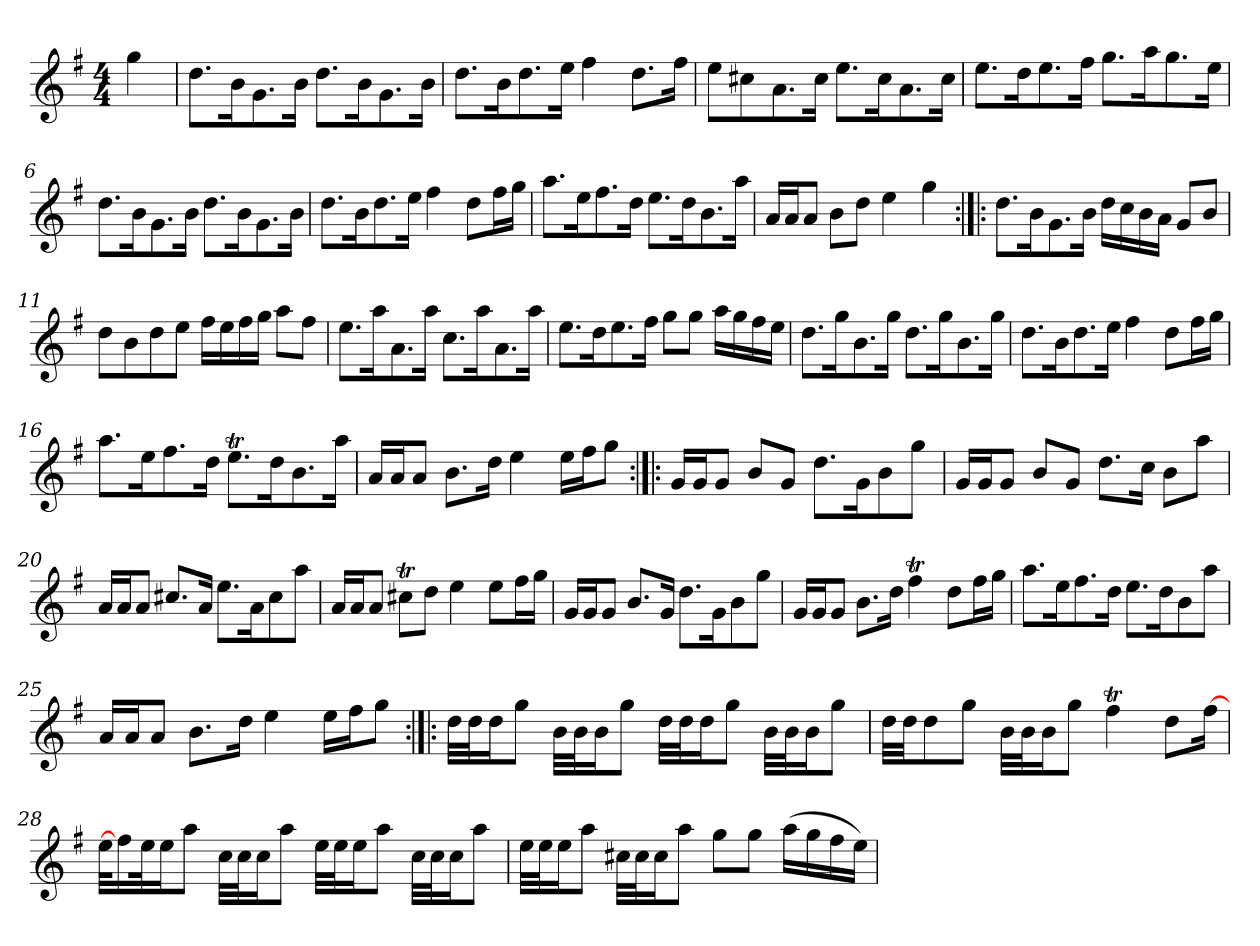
**kern
*part1
*staff1
*clefG2
*k[f#]
*G:
*M4/4
=1
4gg\
=2
8.dd\L
16b\K
8.g\
16b\Jk
8.dd\L
16b\K
8.g\
16b\Jk
=3
8.dd\L
16b\K
8.dd\
16ee\Jk
4ff#\
8.dd\L
16ff#\Jk
=4
8ee\L
8cc#X\
8.a\
16cc#\Jk
8.ee\L
16cc#\K
8.a\
16cc#\Jk
=5
8.ee\L
16dd\K
8.ee\
16ff#\Jk
8.gg\L
16aa\K
8.gg\
16ee\Jk
!!LO:LB:g=z
=6
8.dd\L
16b\K
8.g\
16b\Jk
8.dd\L
16b\K
8.g\
16b\Jk
=7
8.dd\L
16b\K
8.dd\
16ee\Jk
4ff#\
8dd\L
16ff#\L
16gg\JJ
=8
8.aa\L
16ee\K
8.ff#\
16dd\Jk
8.ee\L
16dd\K
8.b\
16aa\Jk
=9
16a/LL
16a/J
8a/J
8b\L
8dd\J
4ee\
4gg\
!!LO:LB:g=z
=10:|!|:
8.dd\L
16b\K
8.g\
16b\Jk
16dd\LL
16cc\
16b\
16a\JJ
8g/L
8b/J
=11
8dd\L
8b\
8dd\
8ee\J
16ff#\LL
16ee\
16ff#\
16gg\JJ
8aa\L
8ff#\J
=12
8.ee\L
16aa\K
8.a\
16aa\Jk
8.cc\L
16aa\K
8.a\
16aa\Jk
=13
8.ee\L
16dd\K
8.ee\
16ff#\Jk
8gg\L
8gg\J
16aa\LL
16gg\
16ff#\
16ee\JJ
!!LO:LB:g=z
=14
8.dd\L
16gg\K
8.b\
16gg\Jk
8.dd\L
16gg\K
8.b\
16gg\Jk
=15
8.dd\L
16b\K
8.dd\
16ee\Jk
4ff#\
8dd\L
16ff#\L
16gg\JJ
=16
8.aa\L
16ee\K
8.ff#\
16dd\Jk
8.eeT\L
16dd\K
8.b\
16aa\Jk
=17
16a/LL
16a/J
8a/J
8.b\L
16dd\Jk
4ee\
16ee\LL
16ff#\J
8gg\J
!!LO:LB:g=z
=18:|!|:
16g/LL
16g/J
8g/J
8b/L
8g/J
8.dd\L
16g\K
8b\
8gg\J
=19
16g/LL
16g/J
8g/J
8b/L
8g/J
8.dd\L
16cc\Jk
8b\L
8aa\J
=20
16a/LL
16a/J
8a/J
8.cc#X/L
16a/Jk
8.ee\L
16a\K
8cc#\
8aa\J
=21
16a/LL
16a/J
8a/J
8cc#Xt\L
8dd\J
4ee\
8ee\L
16ff#\L
16gg\JJ
!!LO:LB:g=z
=22
16g/LL
16g/J
8g/J
8.b/L
16g/Jk
8.dd\L
16g\K
8b\
8gg\J
=23
16g/LL
16g/J
8g/J
8.b\L
16dd\Jk
4ff#t\
8dd\L
16ff#\L
16gg\JJ
=24
8.aa\L
16ee\K
8.ff#\
16dd\Jk
8.ee\L
16dd\K
8b\
8aa\J
=25
16a/LL
16a/J
8a/J
8.b\L
16dd\Jk
4ee\
16ee\LL
16ff#\J
8gg\J
!!LO:LB:g=z
=26:|!|:
32dd\LLL
32dd\J
16dd\J
8gg\J
32b\LLL
32b\J
16b\J
8gg\J
32dd\LLL
32dd\J
16dd\J
8gg\J
32b\LLL
32b\J
16b\J
8gg\J
=27
32dd\LLL
32dd\JJ
8dd\
8gg\J
32b\LLL
32b\J
16b\J
8gg\J
4ff#t\
8dd\L
[16ff#\J
=28
32ee\LLL
16ff#\J]
32ee\J
16ee\J
8aa\J
32cc\LLL
32cc\J
16cc\J
8aa\J
32ee\LLL
32ee\J
16ee\J
8aa\J
32cc\LLL
32cc\J
16cc\J
8aa\J
!!LO:LB:g=z
=29
32ee\LLL
32ee\J
16ee\J
8aa\J
32cc#X\LLL
32cc#\J
16cc#\J
8aa\J
8gg\L
8gg\J
(>16aa\LL
16gg\
16ff#\
16ee\JJ)
=
*-
